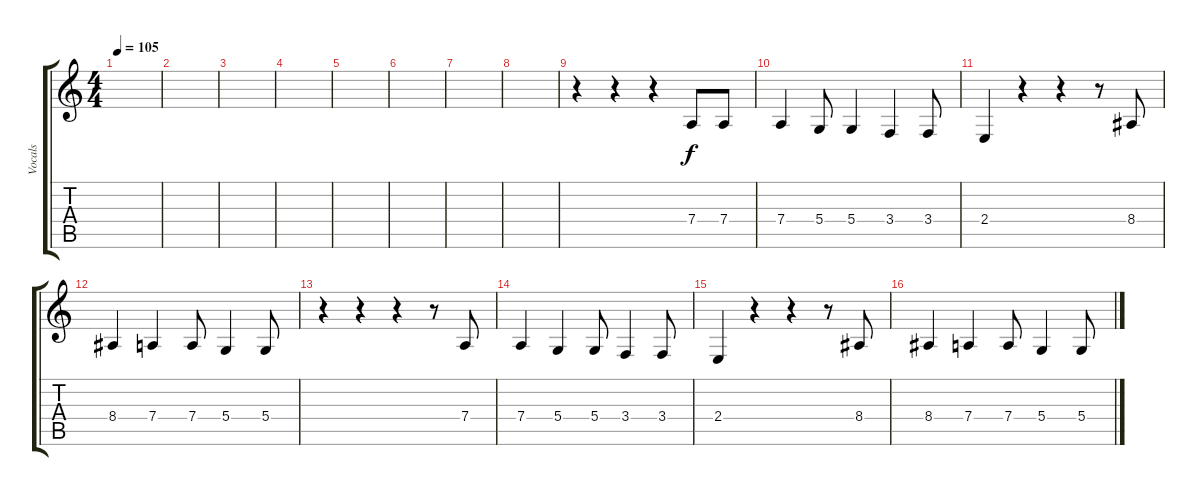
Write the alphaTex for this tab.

\track ("Vocals" "Vocals") {instrument tenorsax}
\staff {score tabs}
\tuning (E4 B3 G3 D3 A2 E2) {hide}
\ts (4 4)
\tempo 105
\clef g2
\ks c
|
|
|
|
|
|
|
|
r.4 r.4 r.4 7.4.8 7.4.8 |
7.4.4 5.4.8 5.4.4 3.4.4 3.4.8 |
2.4.4 r.4 r.4 r.8 8.4.8 |
8.4.4 7.4.4 7.4.8 5.4.4 5.4.8 |
r.4 r.4 r.4 r.8 7.4.8 |
7.4.4 5.4.4 5.4.8 3.4.4 3.4.8 |
2.4.4 r.4 r.4 r.8 8.4.8 |
8.4.4 7.4.4 7.4.8 5.4.4 5.4.8
